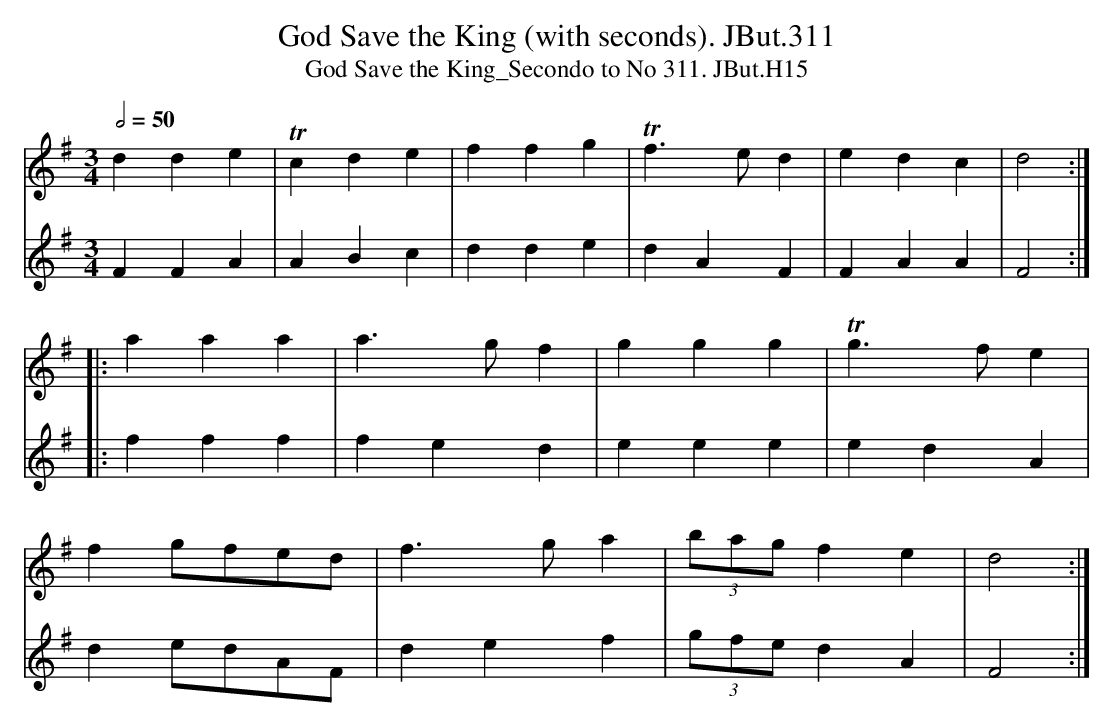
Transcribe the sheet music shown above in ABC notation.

X:1
T:God Save the King (with seconds). JBut.311
T:God Save the King_Secondo to No 311. JBut.H15
M:3/4
L:1/4
Q:1/2=50
K:G
V:1
dde|Tcde|ffg|Tf>ed|edc|d2:|
|:aaa|a>gf|ggg|Tg>fe|
f g/f/e/d/|f>ga|(3b/a/g/ fe|d2:|
V:2
FFA|ABc|dde|dAF|FAA|F2:|
|:fff|fed|eee|edA|de/d/A/F/|def|(3g/f/e/ dA|F2:|
